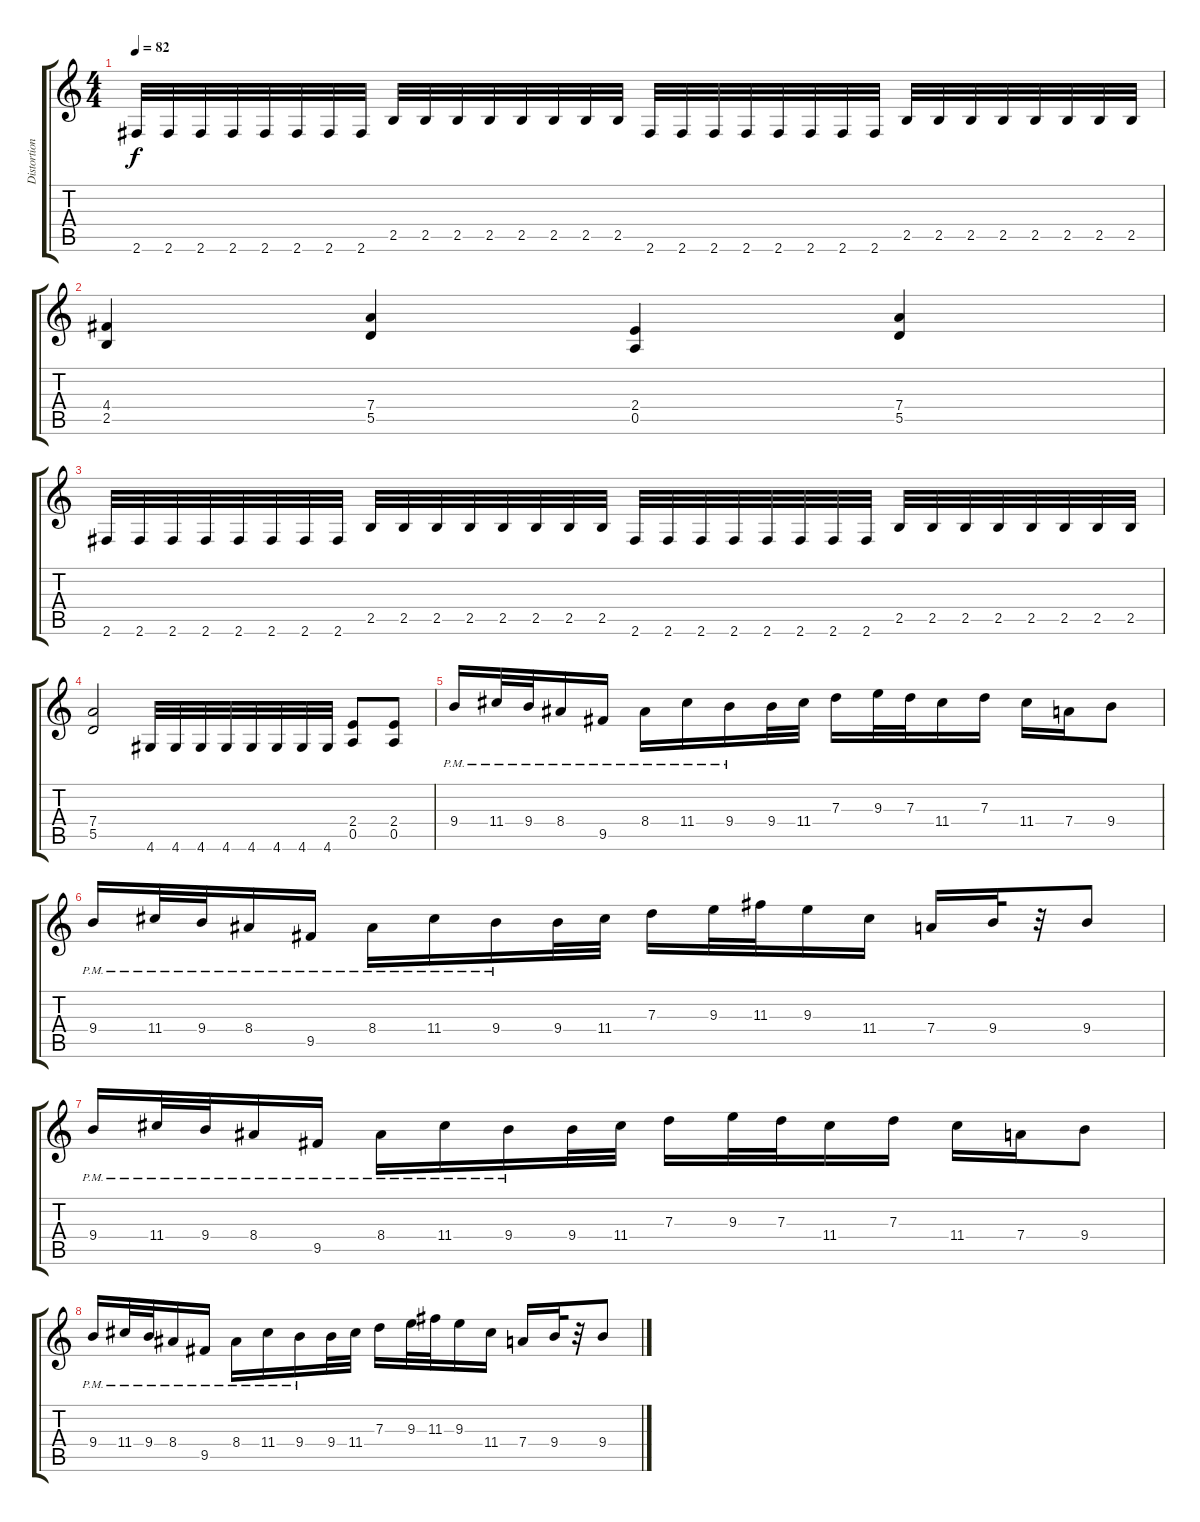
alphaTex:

\track ("Distortion Lead" "Distortion") {instrument distortionguitar}
\staff {score tabs}
\tuning (E4 B3 G3 D3 A2 E2) {hide}
\ts (4 4)
\tempo 82
\clef g2
\ks c
2.6.32{dy f} 2.6.32 2.6.32 2.6.32 2.6.32 2.6.32 2.6.32 2.6.32 2.5.32 2.5.32 2.5.32 2.5.32 2.5.32 2.5.32 2.5.32 2.5.32 2.6.32 2.6.32 2.6.32 2.6.32 2.6.32 2.6.32 2.6.32 2.6.32 2.5.32 2.5.32 2.5.32 2.5.32 2.5.32 2.5.32 2.5.32 2.5.32 |
(4.4 2.5).4 (7.4 5.5).4 (2.4 0.5).4 (7.4 5.5).4 |
2.6.32 2.6.32 2.6.32 2.6.32 2.6.32 2.6.32 2.6.32 2.6.32 2.5.32 2.5.32 2.5.32 2.5.32 2.5.32 2.5.32 2.5.32 2.5.32 2.6.32 2.6.32 2.6.32 2.6.32 2.6.32 2.6.32 2.6.32 2.6.32 2.5.32 2.5.32 2.5.32 2.5.32 2.5.32 2.5.32 2.5.32 2.5.32 |
(7.4 5.5).2 4.6.32 4.6.32 4.6.32 4.6.32 4.6.32 4.6.32 4.6.32 4.6.32 (2.4 0.5).8 (2.4 0.5).8 |
9.4{pm}.16 11.4{pm}.32 9.4{pm}.32 8.4{pm}.16 9.5{pm}.16 8.4{pm}.16 11.4{pm}.16 9.4{pm}.16 9.4.32 11.4.32 7.3.16 9.3.32 7.3.32 11.4.16 7.3.16 11.4.16 7.4.16 9.4.8 |
9.4{pm}.16 11.4{pm}.32 9.4{pm}.32 8.4{pm}.16 9.5{pm}.16 8.4{pm}.16 11.4{pm}.16 9.4{pm}.16 9.4.32 11.4.32 7.3.16 9.3.32 11.3.32 9.3.16 11.4.16 7.4.16 9.4.32 r.32 9.4.8 |
9.4{pm}.16 11.4{pm}.32 9.4{pm}.32 8.4{pm}.16 9.5{pm}.16 8.4{pm}.16 11.4{pm}.16 9.4{pm}.16 9.4.32 11.4.32 7.3.16 9.3.32 7.3.32 11.4.16 7.3.16 11.4.16 7.4.16 9.4.8 |
9.4{pm}.16 11.4{pm}.32 9.4{pm}.32 8.4{pm}.16 9.5{pm}.16 8.4{pm}.16 11.4{pm}.16 9.4{pm}.16 9.4.32 11.4.32 7.3.16 9.3.32 11.3.32 9.3.16 11.4.16 7.4.16 9.4.32 r.32 9.4.8
